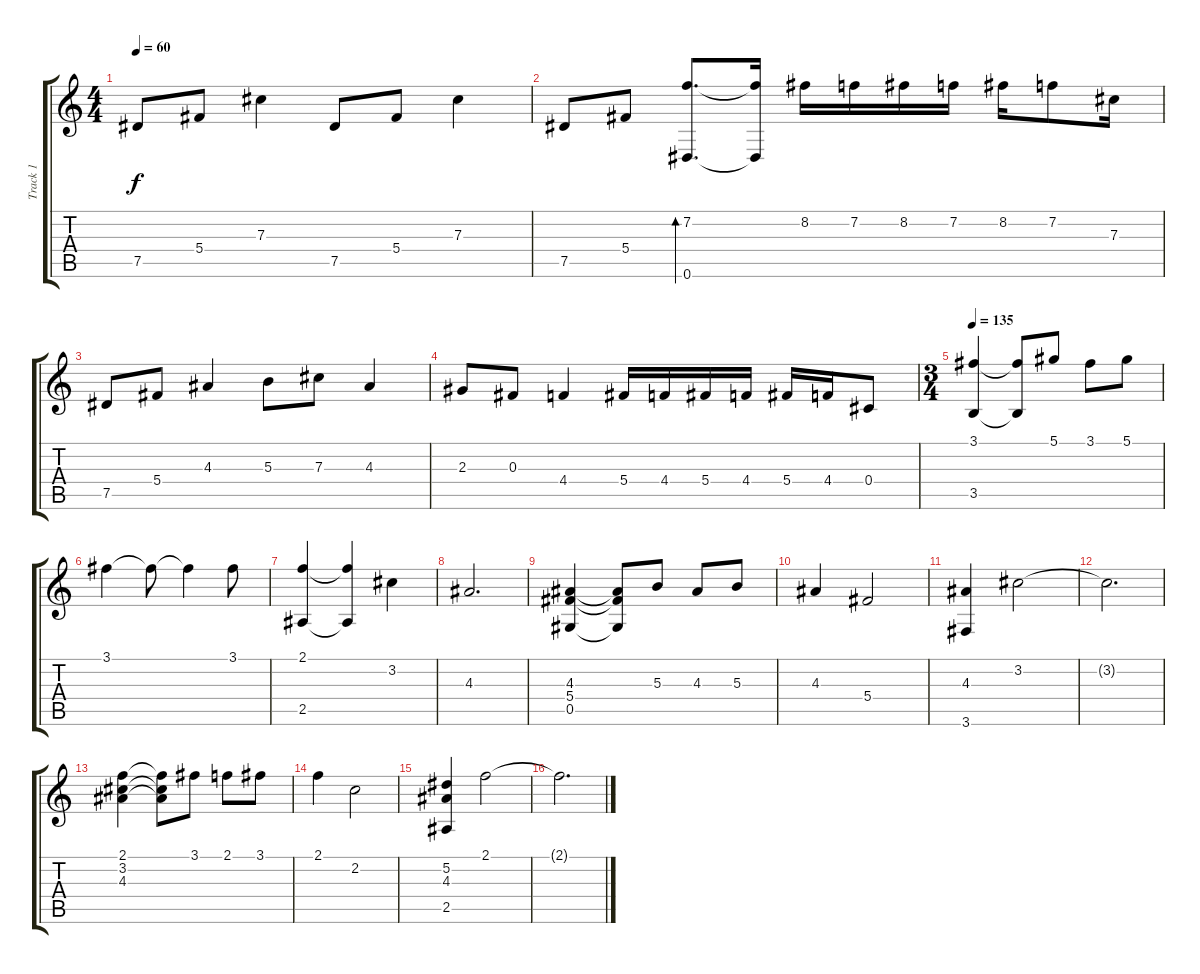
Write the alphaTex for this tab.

\track ("Track 1" "Track 1") {instrument electricguitarjazz}
\staff {score tabs}
\tuning (Eb4 Bb3 Gb3 Db3 Ab2 Eb2) {hide}
\ts (4 4)
\tempo 60
\clef g2
\ks c
7.5.8{dy f} 5.4.8 7.3.4 7.5.8 5.4.8 7.3.4 |
7.5.8 5.4.8 (7.2 0.6).8{d bd 240} (7.2{t} 0.6{t}).16 8.2.16 7.2.16 8.2.16 7.2.16 8.2.16 7.2.8 7.3.16 |
7.5.8 5.4.8 4.3.4 5.3.8 7.3.8 4.3.4 |
2.3.8 0.3.8 4.4.4 5.4.16 4.4.16 5.4.16 4.4.16 5.4.16 4.4.16 0.4.8 |
\ts (3 4)
\tempo 135
(3.1 3.5).4 (3.1{t} 3.5{t}).8 5.1.8 3.1.8 5.1.8 |
3.1.4 3.1{t}.8 3.1{t}.4 3.1.8 |
(2.1 2.5).4 (2.1{t} 2.5{t}).4 3.2.4 |
4.3.2{d} |
(4.3 5.4 0.5).4 (4.3{t} 5.4{t} 0.5{t}).8 5.3.8 4.3.8 5.3.8 |
4.3.4 5.4.2 |
(4.3 3.6).4 3.2.2 |
3.2{t}.2{d} |
(2.1 3.2 4.3).4 (2.1{t} 3.2{t} 4.3{t}).8 3.1.8 2.1.8 3.1.8 |
2.1.4 2.2.2 |
(5.2 4.3 2.5).4 2.1.2 |
2.1{t}.2{d}
